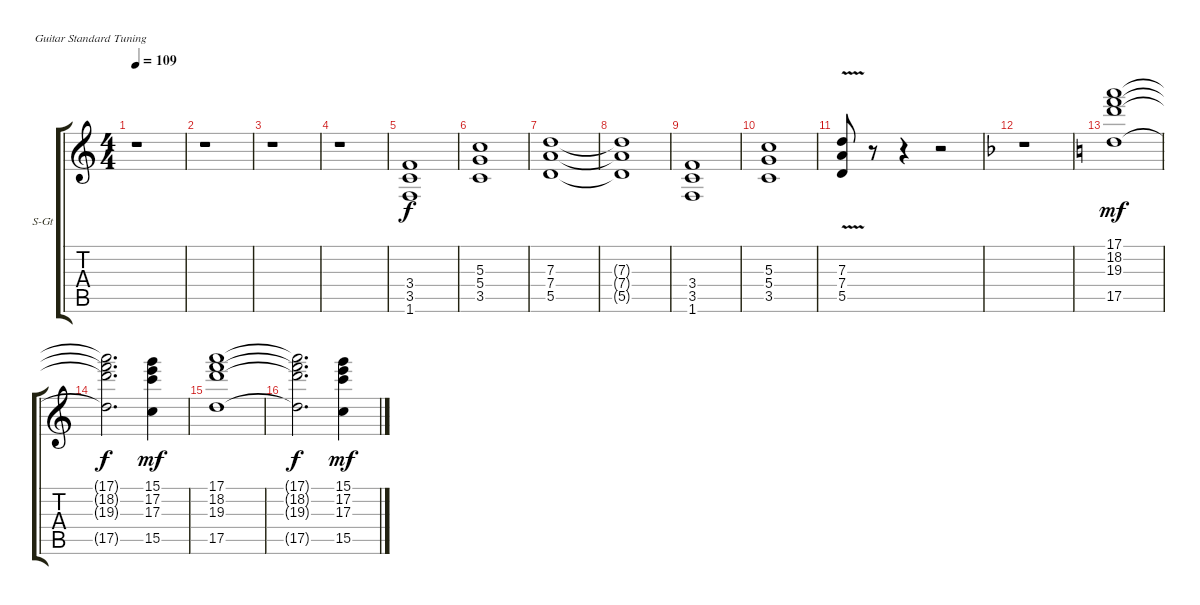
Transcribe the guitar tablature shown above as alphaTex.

\bracketExtendMode groupsimilarinstruments
\firstSystemTrackNameOrientation horizontal
\otherSystemsTrackNameOrientation horizontal
\track ("Synth" "S-Gt") {instrument choiraahs}
\staff {score tabs}
\tuning (E4 B3 G3 D3 A2 E2)
\displaytranspose 12
\ts (4 4)
\tempo 109
\clef g2
\scale
0.0461771
\ks c
r.1{dy f} |
\scale
0.0461771 r.1 |
\scale
0.0461771 r.1 |
\scale
0.0461771 r.1 |
\scale
0.0461771 (3.4 3.5 1.6).1 |
\scale
0.0461771 (5.3 5.4 3.5).1 |
\scale
0.0461771 (7.3 7.4 5.5).1 |
\scale
0.0461771 (7.3{t} 7.4{t} 5.5{t}).1 |
\scale
0.0461771 (3.4 3.5 1.6).1 |
\scale
0.0461771 (5.3 5.4 3.5).1 |
\scale
0.0878123 (7.3{v} 7.4 5.5).8 r.8 r.4 r.2 |
\scale
0.0575322
\ks dminor
r.1 |
\ks c
(17.1 18.2 19.3 17.5).1{dy mf} |
(17.1{t} 18.2{t} 19.3{t} 17.5{t}).2{d dy f} (15.1 17.2 17.3 15.5).4{dy mf} |
(17.1 18.2 19.3 17.5).1 |
(17.1{t} 18.2{t} 19.3{t} 17.5{t}).2{d dy f} (15.1 17.2 17.3 15.5).4{dy mf}
